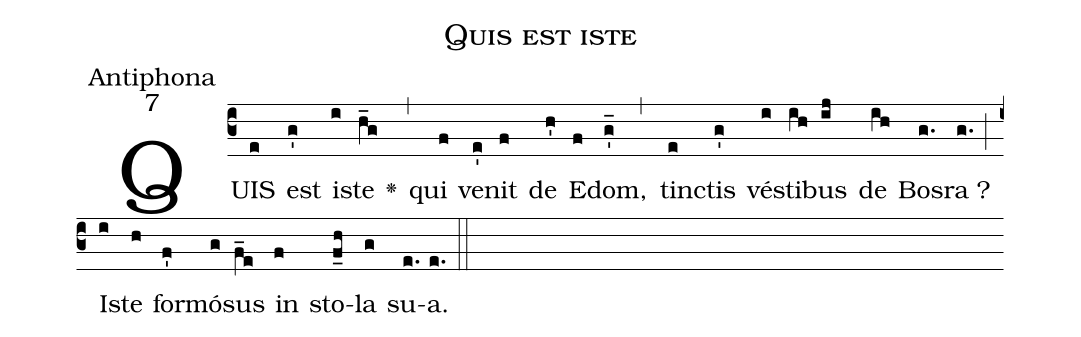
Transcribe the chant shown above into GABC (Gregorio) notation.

name:Quis est iste;
office-part:Antiphona;
mode:7;
%%
(c3)QUIS(e) est(g') i(i)ste(h_g) <v>\greheightstar</v>(,)
qui(f) ve(e')nit(f) de(h') E(f)dom,(g_') (,)
tin(e)ctis(g') vé(i)sti(ih)bus(ij) de(ih) Bos(g.)ra ?(g.) (;)

I(i)ste(h) for(f')mó(g)sus(f_e) in(f) sto(f_h)la(g) su(e.)a.(e.) (::)
